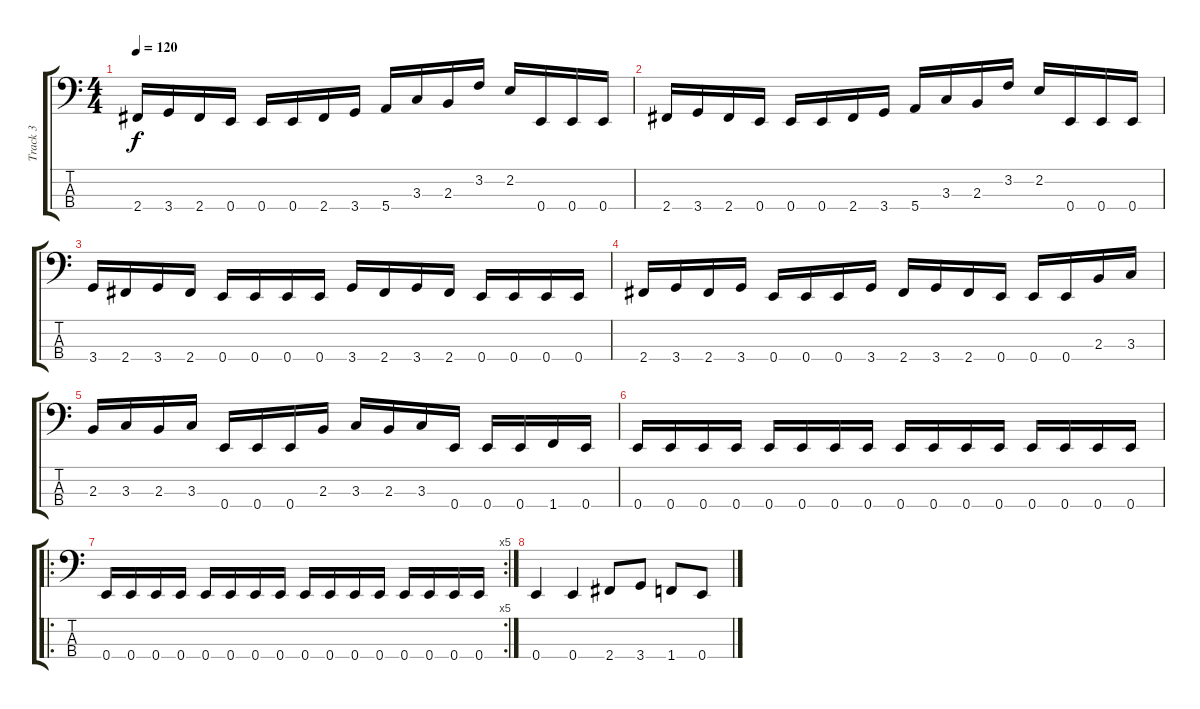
\track ("Track 3" "Track 3") {instrument electricbasspick}
\staff {score tabs}
\tuning (G2 D2 A1 E1) {hide}
\ts (4 4)
\tempo 120
\clef f4
\ks c
2.4.16{dy f} 3.4.16 2.4.16 0.4.16 0.4.16 0.4.16 2.4.16 3.4.16 5.4.16 3.3.16 2.3.16 3.2.16 2.2.16 0.4.16 0.4.16 0.4.16 |
2.4.16 3.4.16 2.4.16 0.4.16 0.4.16 0.4.16 2.4.16 3.4.16 5.4.16 3.3.16 2.3.16 3.2.16 2.2.16 0.4.16 0.4.16 0.4.16 |
3.4.16 2.4.16 3.4.16 2.4.16 0.4.16 0.4.16 0.4.16 0.4.16 3.4.16 2.4.16 3.4.16 2.4.16 0.4.16 0.4.16 0.4.16 0.4.16 |
2.4.16 3.4.16 2.4.16 3.4.16 0.4.16 0.4.16 0.4.16 3.4.16 2.4.16 3.4.16 2.4.16 0.4.16 0.4.16 0.4.16 2.3.16 3.3.16 |
2.3.16 3.3.16 2.3.16 3.3.16 0.4.16 0.4.16 0.4.16 2.3.16 3.3.16 2.3.16 3.3.16 0.4.16 0.4.16 0.4.16 1.4.16 0.4.16 |
0.4.16 0.4.16 0.4.16 0.4.16 0.4.16 0.4.16 0.4.16 0.4.16 0.4.16 0.4.16 0.4.16 0.4.16 0.4.16 0.4.16 0.4.16 0.4.16 |
\ro
\rc 5
0.4.16 0.4.16 0.4.16 0.4.16 0.4.16 0.4.16 0.4.16 0.4.16 0.4.16 0.4.16 0.4.16 0.4.16 0.4.16 0.4.16 0.4.16 0.4.16 |
0.4.4 0.4.4 2.4.8 3.4.8 1.4.8 0.4.8
